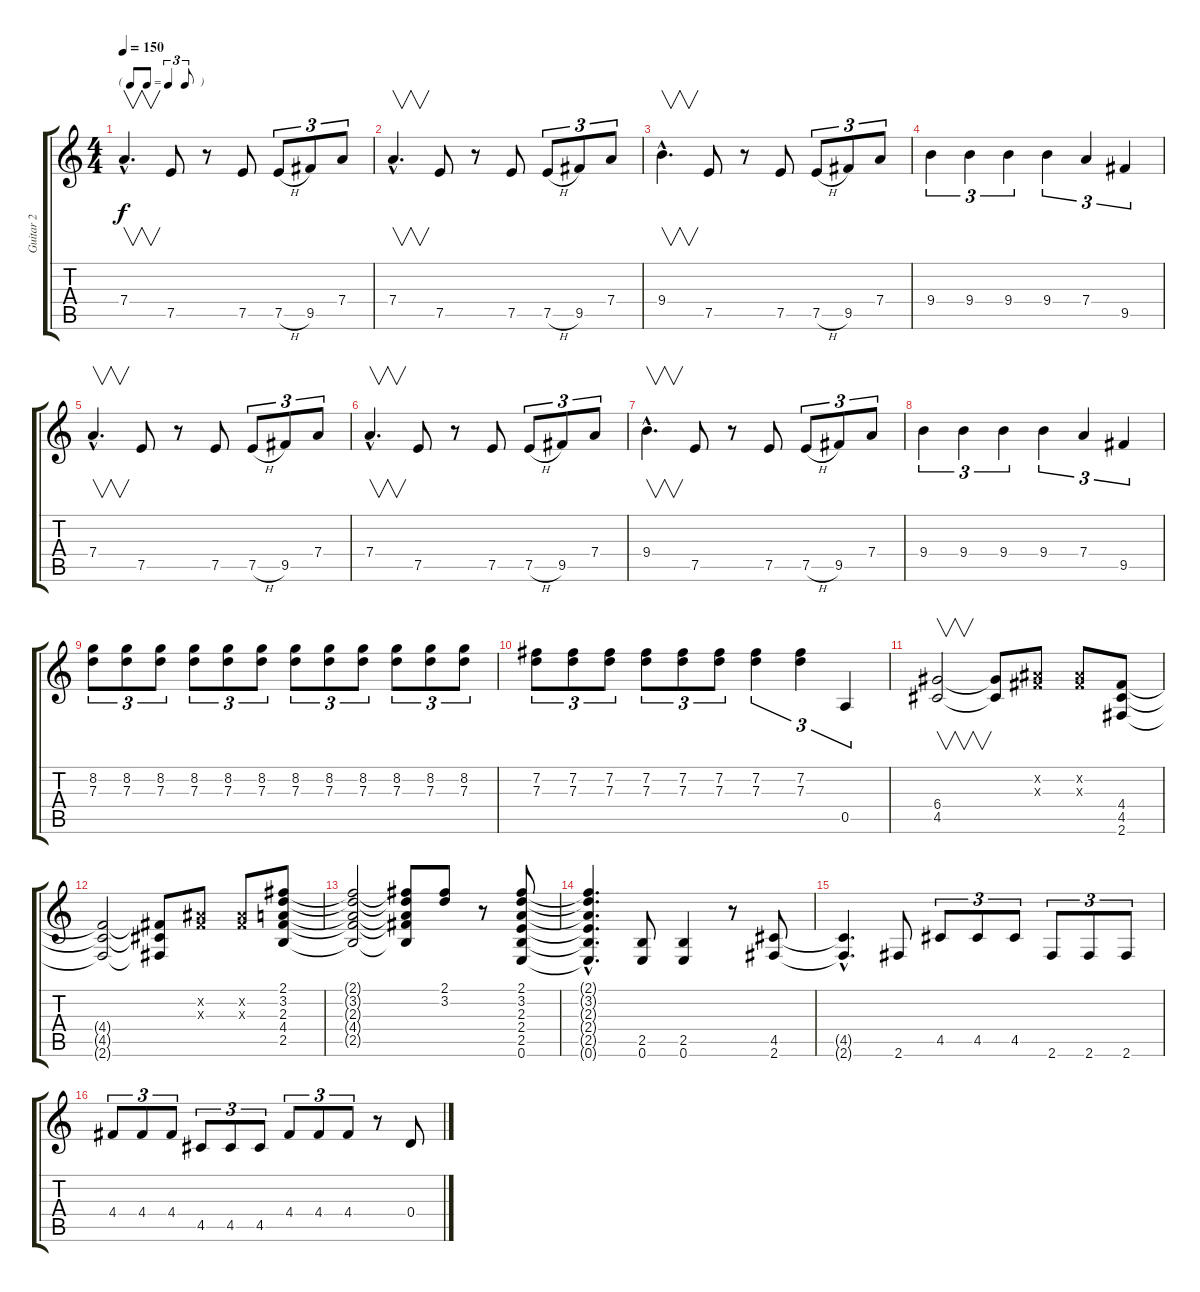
\track ("Guitar 2" "Guitar 2") {instrument overdrivenguitar}
\staff {score tabs}
\tuning (E4 B3 G3 D3 A2 E2) {hide}
\ts (4 4)
\tf triplet8th
\tempo 150
\clef g2
\ks c
7.4{hac}.4{v d dy f} 7.5.8 r.8 7.5.8 7.5{h}.8{tu (3 2)} 9.5.8{tu (3 2)} 7.4.8{tu (3 2)} |
7.4{hac}.4{v d} 7.5.8 r.8 7.5.8 7.5{h}.8{tu (3 2)} 9.5.8{tu (3 2)} 7.4.8{tu (3 2)} |
9.4{hac}.4{v d} 7.5.8 r.8 7.5.8 7.5{h}.8{tu (3 2)} 9.5.8{tu (3 2)} 7.4.8{tu (3 2)} |
9.4.4{tu (3 2)} 9.4.4{tu (3 2)} 9.4.4{tu (3 2)} 9.4.4{tu (3 2)} 7.4.4{tu (3 2)} 9.5.4{tu (3 2)} |
7.4{hac}.4{v d} 7.5.8 r.8 7.5.8 7.5{h}.8{tu (3 2)} 9.5.8{tu (3 2)} 7.4.8{tu (3 2)} |
7.4{hac}.4{v d} 7.5.8 r.8 7.5.8 7.5{h}.8{tu (3 2)} 9.5.8{tu (3 2)} 7.4.8{tu (3 2)} |
9.4{hac}.4{v d} 7.5.8 r.8 7.5.8 7.5{h}.8{tu (3 2)} 9.5.8{tu (3 2)} 7.4.8{tu (3 2)} |
9.4.4{tu (3 2)} 9.4.4{tu (3 2)} 9.4.4{tu (3 2)} 9.4.4{tu (3 2)} 7.4.4{tu (3 2)} 9.5.4{tu (3 2)} |
(8.2 7.3).8{tu (3 2)} (8.2 7.3).8{tu (3 2)} (8.2 7.3).8{tu (3 2)} (8.2 7.3).8{tu (3 2)} (8.2 7.3).8{tu (3 2)} (8.2 7.3).8{tu (3 2)} (8.2 7.3).8{tu (3 2)} (8.2 7.3).8{tu (3 2)} (8.2 7.3).8{tu (3 2)} (8.2 7.3).8{tu (3 2)} (8.2 7.3).8{tu (3 2)} (8.2 7.3).8{tu (3 2)} |
(7.2 7.3).8{tu (3 2)} (7.2 7.3).8{tu (3 2)} (7.2 7.3).8{tu (3 2)} (7.2 7.3).8{tu (3 2)} (7.2 7.3).8{tu (3 2)} (7.2 7.3).8{tu (3 2)} (7.2 7.3).4{tu (3 2)} (7.2 7.3).4{tu (3 2)} 0.5.4{tu (3 2)} |
(6.4 4.5).2{v} (6.4{t} 4.5{t}).8 (-1.2{x} -1.3{x}).8 (-1.2{x} -1.3{x}).8 (4.4 4.5 2.6).8 |
(4.4{t} 4.5{t} 2.6{t}).2 (4.4{t} 4.5{t} 2.6{t}).8 (-1.2{x} -1.3{x}).8 (-1.2{x} -1.3{x}).8 (2.1 3.2 2.3 4.4 2.5).8 |
(2.1{t} 3.2{t} 2.3{t} 4.4{t} 2.5{t}).2 (2.1{t} 3.2{t} 2.3{t} 4.4{t} 2.5{t}).8 (2.1 3.2).8 r.8 (2.1 3.2 2.3 2.4 2.5 0.6).8 |
(2.1{hac t} 3.2{hac t} 2.3{hac t} 2.4{hac t} 2.5{hac t} 0.6{hac t}).4{d} (2.5 0.6).8 (2.5 0.6).4 r.8 (4.5 2.6).8 |
(4.5{hac t} 2.6{hac t}).4{d} 2.6.8 4.5.8{tu (3 2)} 4.5.8{tu (3 2)} 4.5.8{tu (3 2)} 2.6.8{tu (3 2)} 2.6.8{tu (3 2)} 2.6.8{tu (3 2)} |
4.4.8{tu (3 2)} 4.4.8{tu (3 2)} 4.4.8{tu (3 2)} 4.5.8{tu (3 2)} 4.5.8{tu (3 2)} 4.5.8{tu (3 2)} 4.4.8{tu (3 2)} 4.4.8{tu (3 2)} 4.4.8{tu (3 2)} r.8 0.4.8
